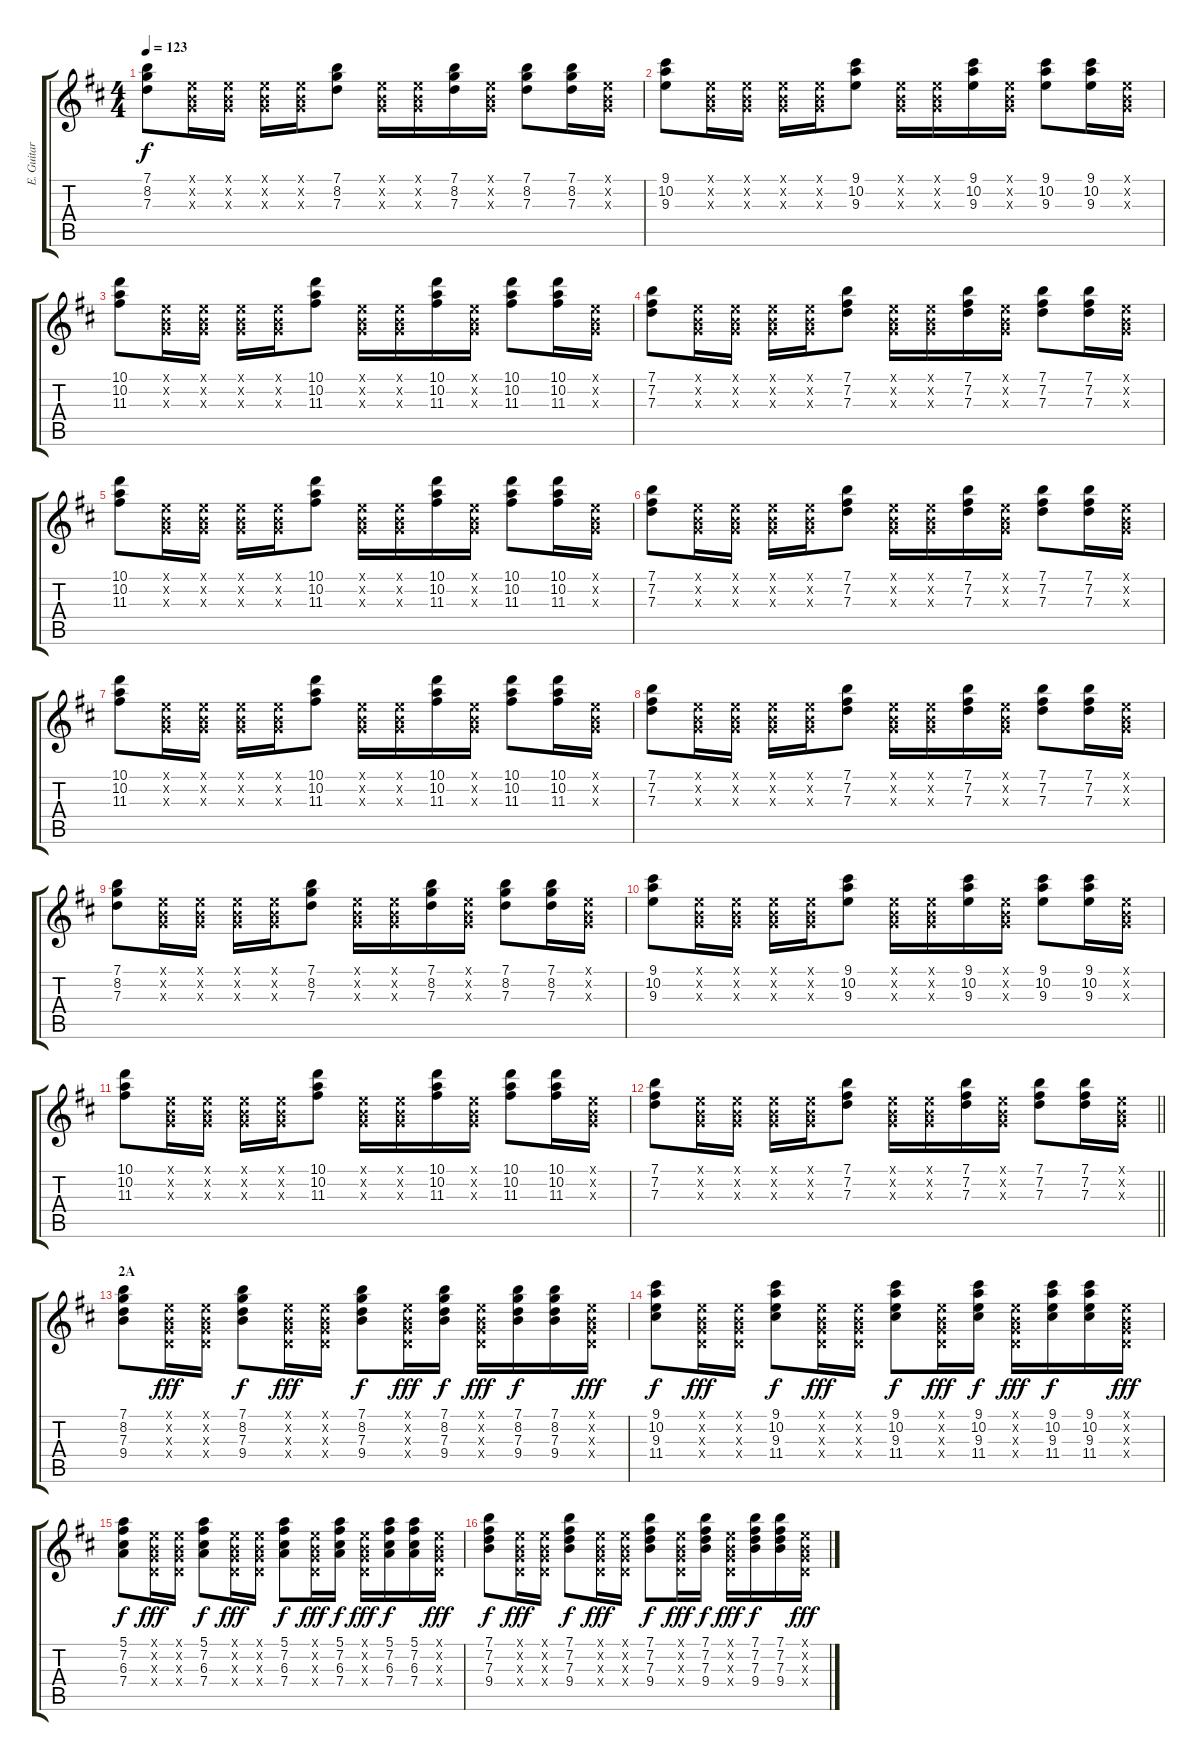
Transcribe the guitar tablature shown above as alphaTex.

\track ("E. Guitar I" "E. Guitar ") {instrument electricguitarjazz}
\staff {score tabs}
\tuning (E4 B3 G3 D3 A2 E2) {hide}
\ts (4 4)
\tempo 123
\clef g2
\ks d
(7.1 8.2 7.3).8{dy f} (0.1{x} 0.2{x} 0.3{x}).16 (0.1{x} 0.2{x} 0.3{x}).16 (0.1{x} 0.2{x} 0.3{x}).16 (0.1{x} 0.2{x} 0.3{x}).16 (7.1 8.2 7.3).8 (0.1{x} 0.2{x} 0.3{x}).16 (0.1{x} 0.2{x} 0.3{x}).16 (7.1 8.2 7.3).16 (0.1{x} 0.2{x} 0.3{x}).16 (7.1 8.2 7.3).8 (7.1 8.2 7.3).16 (0.1{x} 0.2{x} 0.3{x}).16 |
(9.1 10.2 9.3).8 (0.1{x} 0.2{x} 0.3{x}).16 (0.1{x} 0.2{x} 0.3{x}).16 (0.1{x} 0.2{x} 0.3{x}).16 (0.1{x} 0.2{x} 0.3{x}).16 (9.1 10.2 9.3).8 (0.1{x} 0.2{x} 0.3{x}).16 (0.1{x} 0.2{x} 0.3{x}).16 (9.1 10.2 9.3).16 (0.1{x} 0.2{x} 0.3{x}).16 (9.1 10.2 9.3).8 (9.1 10.2 9.3).16 (0.1{x} 0.2{x} 0.3{x}).16 |
(10.1 10.2 11.3).8 (0.1{x} 0.2{x} 0.3{x}).16 (0.1{x} 0.2{x} 0.3{x}).16 (0.1{x} 0.2{x} 0.3{x}).16 (0.1{x} 0.2{x} 0.3{x}).16 (10.1 10.2 11.3).8 (0.1{x} 0.2{x} 0.3{x}).16 (0.1{x} 0.2{x} 0.3{x}).16 (10.1 10.2 11.3).16 (0.1{x} 0.2{x} 0.3{x}).16 (10.1 10.2 11.3).8 (10.1 10.2 11.3).16 (0.1{x} 0.2{x} 0.3{x}).16 |
(7.1 7.2 7.3).8 (0.1{x} 0.2{x} 0.3{x}).16 (0.1{x} 0.2{x} 0.3{x}).16 (0.1{x} 0.2{x} 0.3{x}).16 (0.1{x} 0.2{x} 0.3{x}).16 (7.1 7.2 7.3).8 (0.1{x} 0.2{x} 0.3{x}).16 (0.1{x} 0.2{x} 0.3{x}).16 (7.1 7.2 7.3).16 (0.1{x} 0.2{x} 0.3{x}).16 (7.1 7.2 7.3).8 (7.1 7.2 7.3).16 (0.1{x} 0.2{x} 0.3{x}).16 |
(10.1 10.2 11.3).8 (0.1{x} 0.2{x} 0.3{x}).16 (0.1{x} 0.2{x} 0.3{x}).16 (0.1{x} 0.2{x} 0.3{x}).16 (0.1{x} 0.2{x} 0.3{x}).16 (10.1 10.2 11.3).8 (0.1{x} 0.2{x} 0.3{x}).16 (0.1{x} 0.2{x} 0.3{x}).16 (10.1 10.2 11.3).16 (0.1{x} 0.2{x} 0.3{x}).16 (10.1 10.2 11.3).8 (10.1 10.2 11.3).16 (0.1{x} 0.2{x} 0.3{x}).16 |
(7.1 7.2 7.3).8 (0.1{x} 0.2{x} 0.3{x}).16 (0.1{x} 0.2{x} 0.3{x}).16 (0.1{x} 0.2{x} 0.3{x}).16 (0.1{x} 0.2{x} 0.3{x}).16 (7.1 7.2 7.3).8 (0.1{x} 0.2{x} 0.3{x}).16 (0.1{x} 0.2{x} 0.3{x}).16 (7.1 7.2 7.3).16 (0.1{x} 0.2{x} 0.3{x}).16 (7.1 7.2 7.3).8 (7.1 7.2 7.3).16 (0.1{x} 0.2{x} 0.3{x}).16 |
(10.1 10.2 11.3).8 (0.1{x} 0.2{x} 0.3{x}).16 (0.1{x} 0.2{x} 0.3{x}).16 (0.1{x} 0.2{x} 0.3{x}).16 (0.1{x} 0.2{x} 0.3{x}).16 (10.1 10.2 11.3).8 (0.1{x} 0.2{x} 0.3{x}).16 (0.1{x} 0.2{x} 0.3{x}).16 (10.1 10.2 11.3).16 (0.1{x} 0.2{x} 0.3{x}).16 (10.1 10.2 11.3).8 (10.1 10.2 11.3).16 (0.1{x} 0.2{x} 0.3{x}).16 |
(7.1 7.2 7.3).8 (0.1{x} 0.2{x} 0.3{x}).16 (0.1{x} 0.2{x} 0.3{x}).16 (0.1{x} 0.2{x} 0.3{x}).16 (0.1{x} 0.2{x} 0.3{x}).16 (7.1 7.2 7.3).8 (0.1{x} 0.2{x} 0.3{x}).16 (0.1{x} 0.2{x} 0.3{x}).16 (7.1 7.2 7.3).16 (0.1{x} 0.2{x} 0.3{x}).16 (7.1 7.2 7.3).8 (7.1 7.2 7.3).16 (0.1{x} 0.2{x} 0.3{x}).16 |
(7.1 8.2 7.3).8 (0.1{x} 0.2{x} 0.3{x}).16 (0.1{x} 0.2{x} 0.3{x}).16 (0.1{x} 0.2{x} 0.3{x}).16 (0.1{x} 0.2{x} 0.3{x}).16 (7.1 8.2 7.3).8 (0.1{x} 0.2{x} 0.3{x}).16 (0.1{x} 0.2{x} 0.3{x}).16 (7.1 8.2 7.3).16 (0.1{x} 0.2{x} 0.3{x}).16 (7.1 8.2 7.3).8 (7.1 8.2 7.3).16 (0.1{x} 0.2{x} 0.3{x}).16 |
(9.1 10.2 9.3).8 (0.1{x} 0.2{x} 0.3{x}).16 (0.1{x} 0.2{x} 0.3{x}).16 (0.1{x} 0.2{x} 0.3{x}).16 (0.1{x} 0.2{x} 0.3{x}).16 (9.1 10.2 9.3).8 (0.1{x} 0.2{x} 0.3{x}).16 (0.1{x} 0.2{x} 0.3{x}).16 (9.1 10.2 9.3).16 (0.1{x} 0.2{x} 0.3{x}).16 (9.1 10.2 9.3).8 (9.1 10.2 9.3).16 (0.1{x} 0.2{x} 0.3{x}).16 |
(10.1 10.2 11.3).8 (0.1{x} 0.2{x} 0.3{x}).16 (0.1{x} 0.2{x} 0.3{x}).16 (0.1{x} 0.2{x} 0.3{x}).16 (0.1{x} 0.2{x} 0.3{x}).16 (10.1 10.2 11.3).8 (0.1{x} 0.2{x} 0.3{x}).16 (0.1{x} 0.2{x} 0.3{x}).16 (10.1 10.2 11.3).16 (0.1{x} 0.2{x} 0.3{x}).16 (10.1 10.2 11.3).8 (10.1 10.2 11.3).16 (0.1{x} 0.2{x} 0.3{x}).16 |
\barLineRight lightlight
(7.1 7.2 7.3).8 (0.1{x} 0.2{x} 0.3{x}).16 (0.1{x} 0.2{x} 0.3{x}).16 (0.1{x} 0.2{x} 0.3{x}).16 (0.1{x} 0.2{x} 0.3{x}).16 (7.1 7.2 7.3).8 (0.1{x} 0.2{x} 0.3{x}).16 (0.1{x} 0.2{x} 0.3{x}).16 (7.1 7.2 7.3).16 (0.1{x} 0.2{x} 0.3{x}).16 (7.1 7.2 7.3).8 (7.1 7.2 7.3).16 (0.1{x} 0.2{x} 0.3{x}).16 |
\section ("" "2A")
(7.1 8.2 7.3 9.4).8 (0.1{x} 0.2{x} 0.3{x} 0.4{x}).16{dy fff} (0.1{x} 0.2{x} 0.3{x} 0.4{x}).16 (7.1 8.2 7.3 9.4).8{dy f} (0.1{x} 0.2{x} 0.3{x} 0.4{x}).16{dy fff} (0.1{x} 0.2{x} 0.3{x} 0.4{x}).16 (7.1 8.2 7.3 9.4).8{dy f} (0.1{x} 0.2{x} 0.3{x} 0.4{x}).16{dy fff} (7.1 8.2 7.3 9.4).16{dy f} (0.1{x} 0.2{x} 0.3{x} 0.4{x}).16{dy fff} (7.1 8.2 7.3 9.4).16{dy f} (7.1 8.2 7.3 9.4).16 (0.1{x} 0.2{x} 0.3{x} 0.4{x}).16{dy fff} |
(9.1 10.2 9.3 11.4).8{dy f} (0.1{x} 0.2{x} 0.3{x} 0.4{x}).16{dy fff} (0.1{x} 0.2{x} 0.3{x} 0.4{x}).16 (9.1 10.2 9.3 11.4).8{dy f} (0.1{x} 0.2{x} 0.3{x} 0.4{x}).16{dy fff} (0.1{x} 0.2{x} 0.3{x} 0.4{x}).16 (9.1 10.2 9.3 11.4).8{dy f} (0.1{x} 0.2{x} 0.3{x} 0.4{x}).16{dy fff} (9.1 10.2 9.3 11.4).16{dy f} (0.1{x} 0.2{x} 0.3{x} 0.4{x}).16{dy fff} (9.1 10.2 9.3 11.4).16{dy f} (9.1 10.2 9.3 11.4).16 (0.1{x} 0.2{x} 0.3{x} 0.4{x}).16{dy fff} |
(5.1 7.2 6.3 7.4).8{dy f} (0.1{x} 0.2{x} 0.3{x} 0.4{x}).16{dy fff} (0.1{x} 0.2{x} 0.3{x} 0.4{x}).16 (5.1 7.2 6.3 7.4).8{dy f} (0.1{x} 0.2{x} 0.3{x} 0.4{x}).16{dy fff} (0.1{x} 0.2{x} 0.3{x} 0.4{x}).16 (5.1 7.2 6.3 7.4).8{dy f} (0.1{x} 0.2{x} 0.3{x} 0.4{x}).16{dy fff} (5.1 7.2 6.3 7.4).16{dy f} (0.1{x} 0.2{x} 0.3{x} 0.4{x}).16{dy fff} (5.1 7.2 6.3 7.4).16{dy f} (5.1 7.2 6.3 7.4).16 (0.1{x} 0.2{x} 0.3{x} 0.4{x}).16{dy fff} |
(7.1 7.2 7.3 9.4).8{dy f} (0.1{x} 0.2{x} 0.3{x} 0.4{x}).16{dy fff} (0.1{x} 0.2{x} 0.3{x} 0.4{x}).16 (7.1 7.2 7.3 9.4).8{dy f} (0.1{x} 0.2{x} 0.3{x} 0.4{x}).16{dy fff} (0.1{x} 0.2{x} 0.3{x} 0.4{x}).16 (7.1 7.2 7.3 9.4).8{dy f} (0.1{x} 0.2{x} 0.3{x} 0.4{x}).16{dy fff} (7.1 7.2 7.3 9.4).16{dy f} (0.1{x} 0.2{x} 0.3{x} 0.4{x}).16{dy fff} (7.1 7.2 7.3 9.4).16{dy f} (7.1 7.2 7.3 9.4).16 (0.1{x} 0.2{x} 0.3{x} 0.4{x}).16{dy fff}
